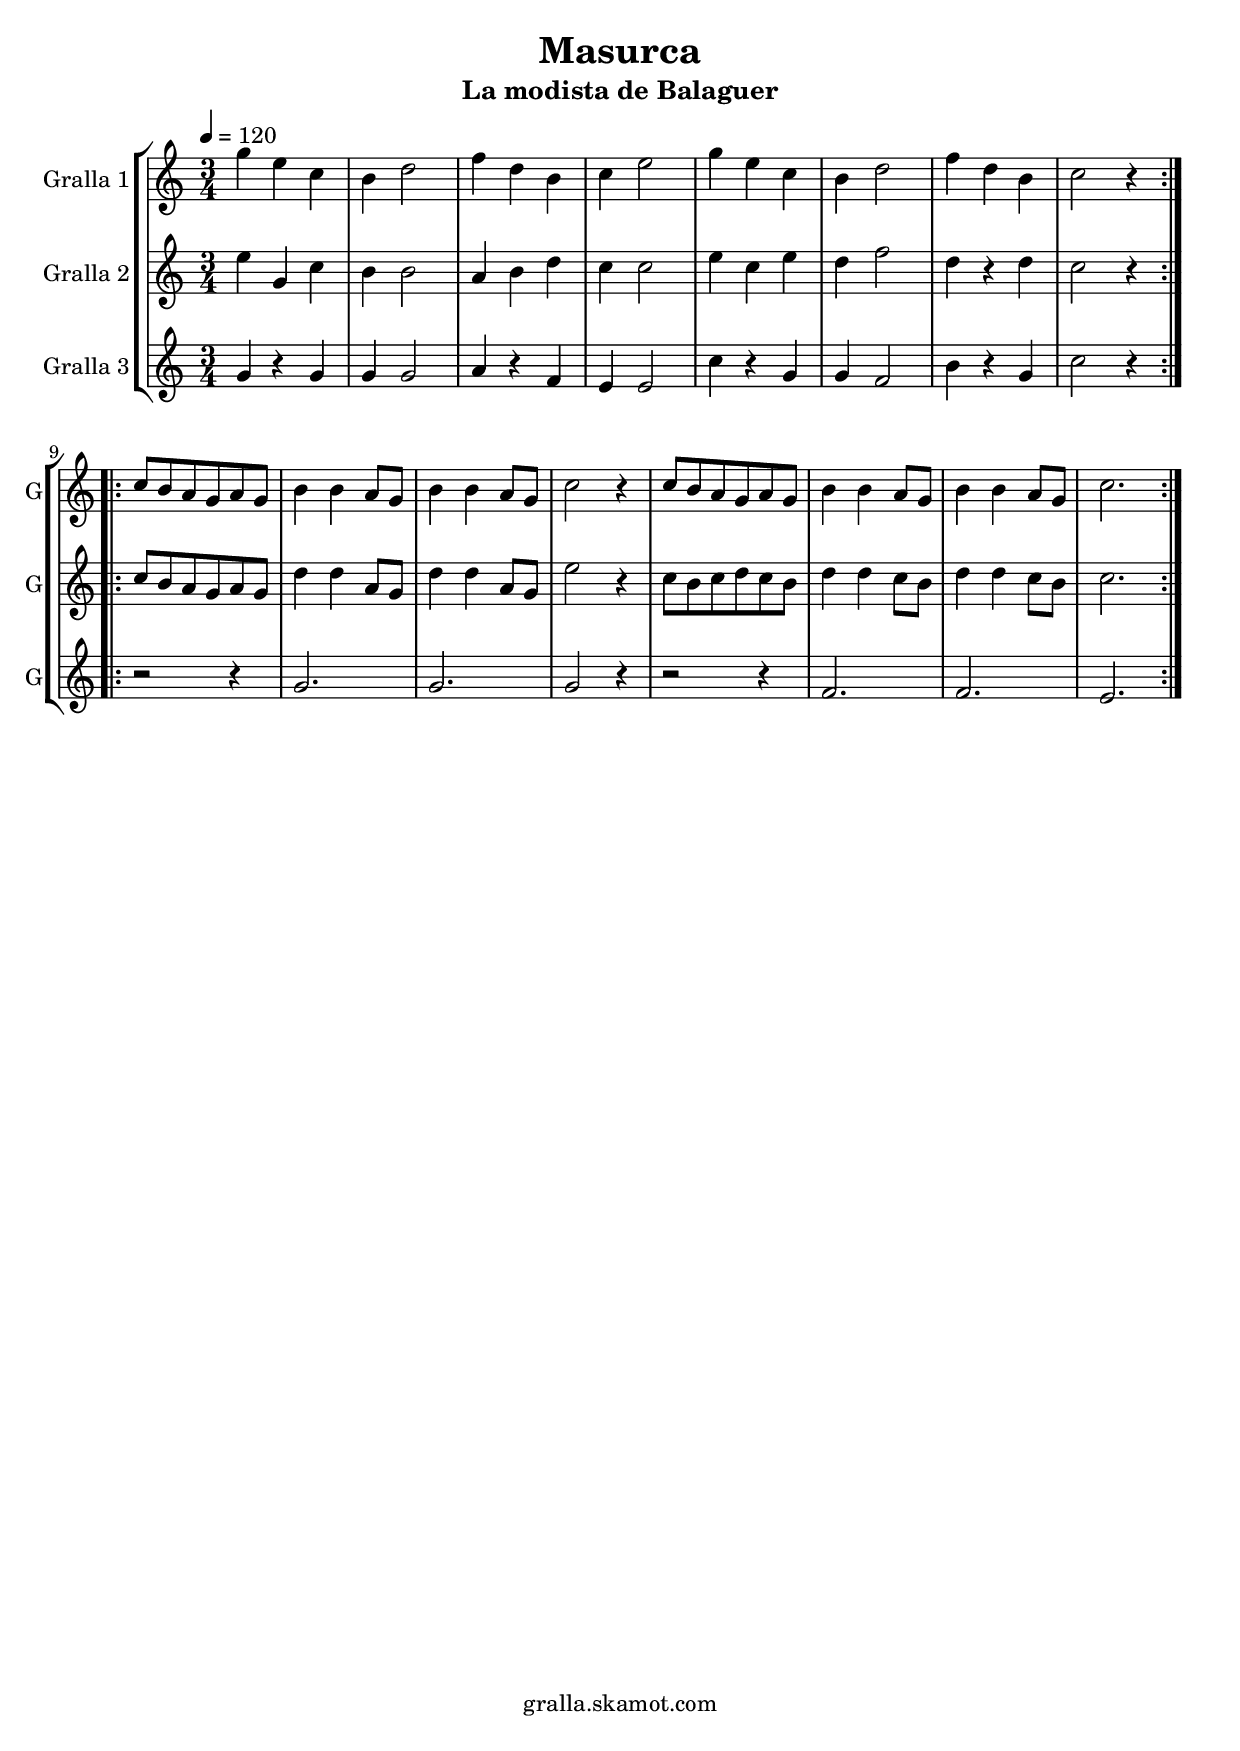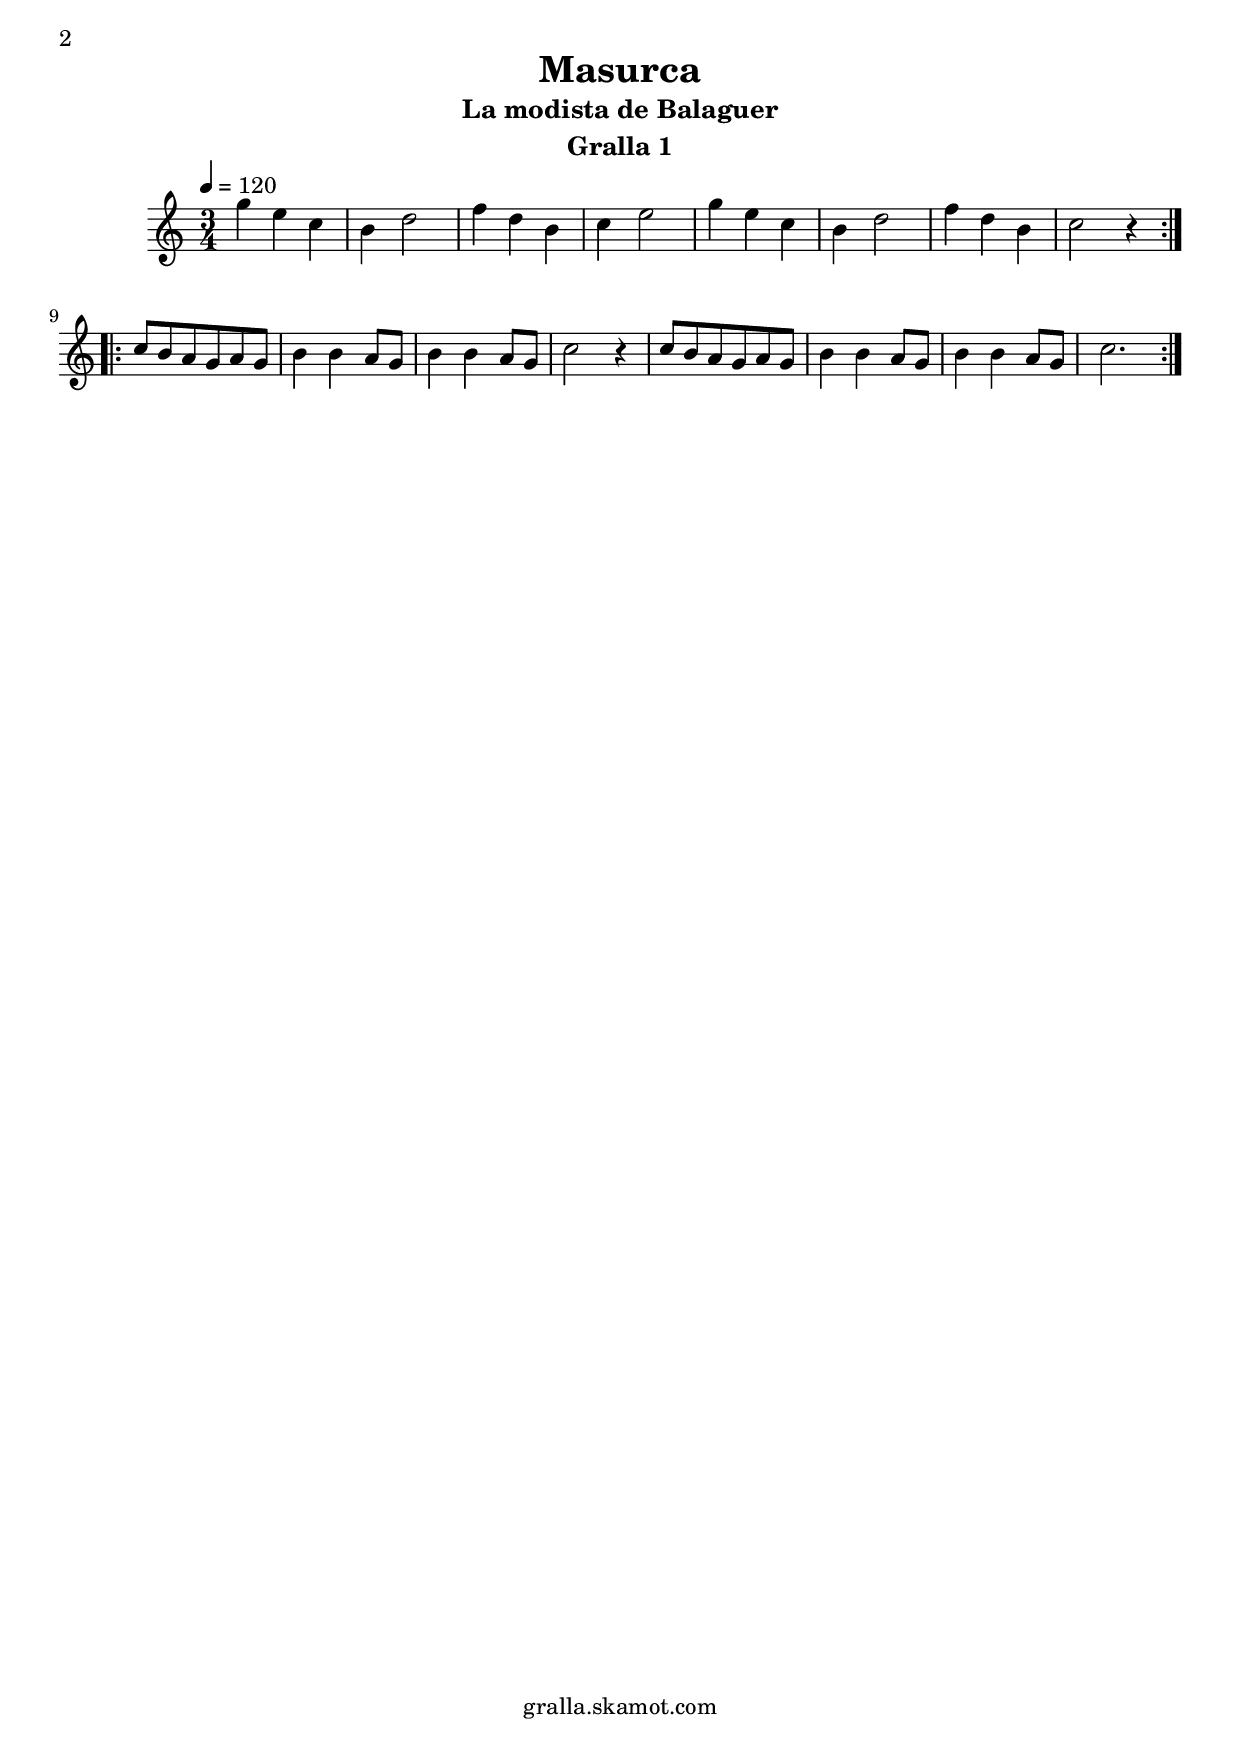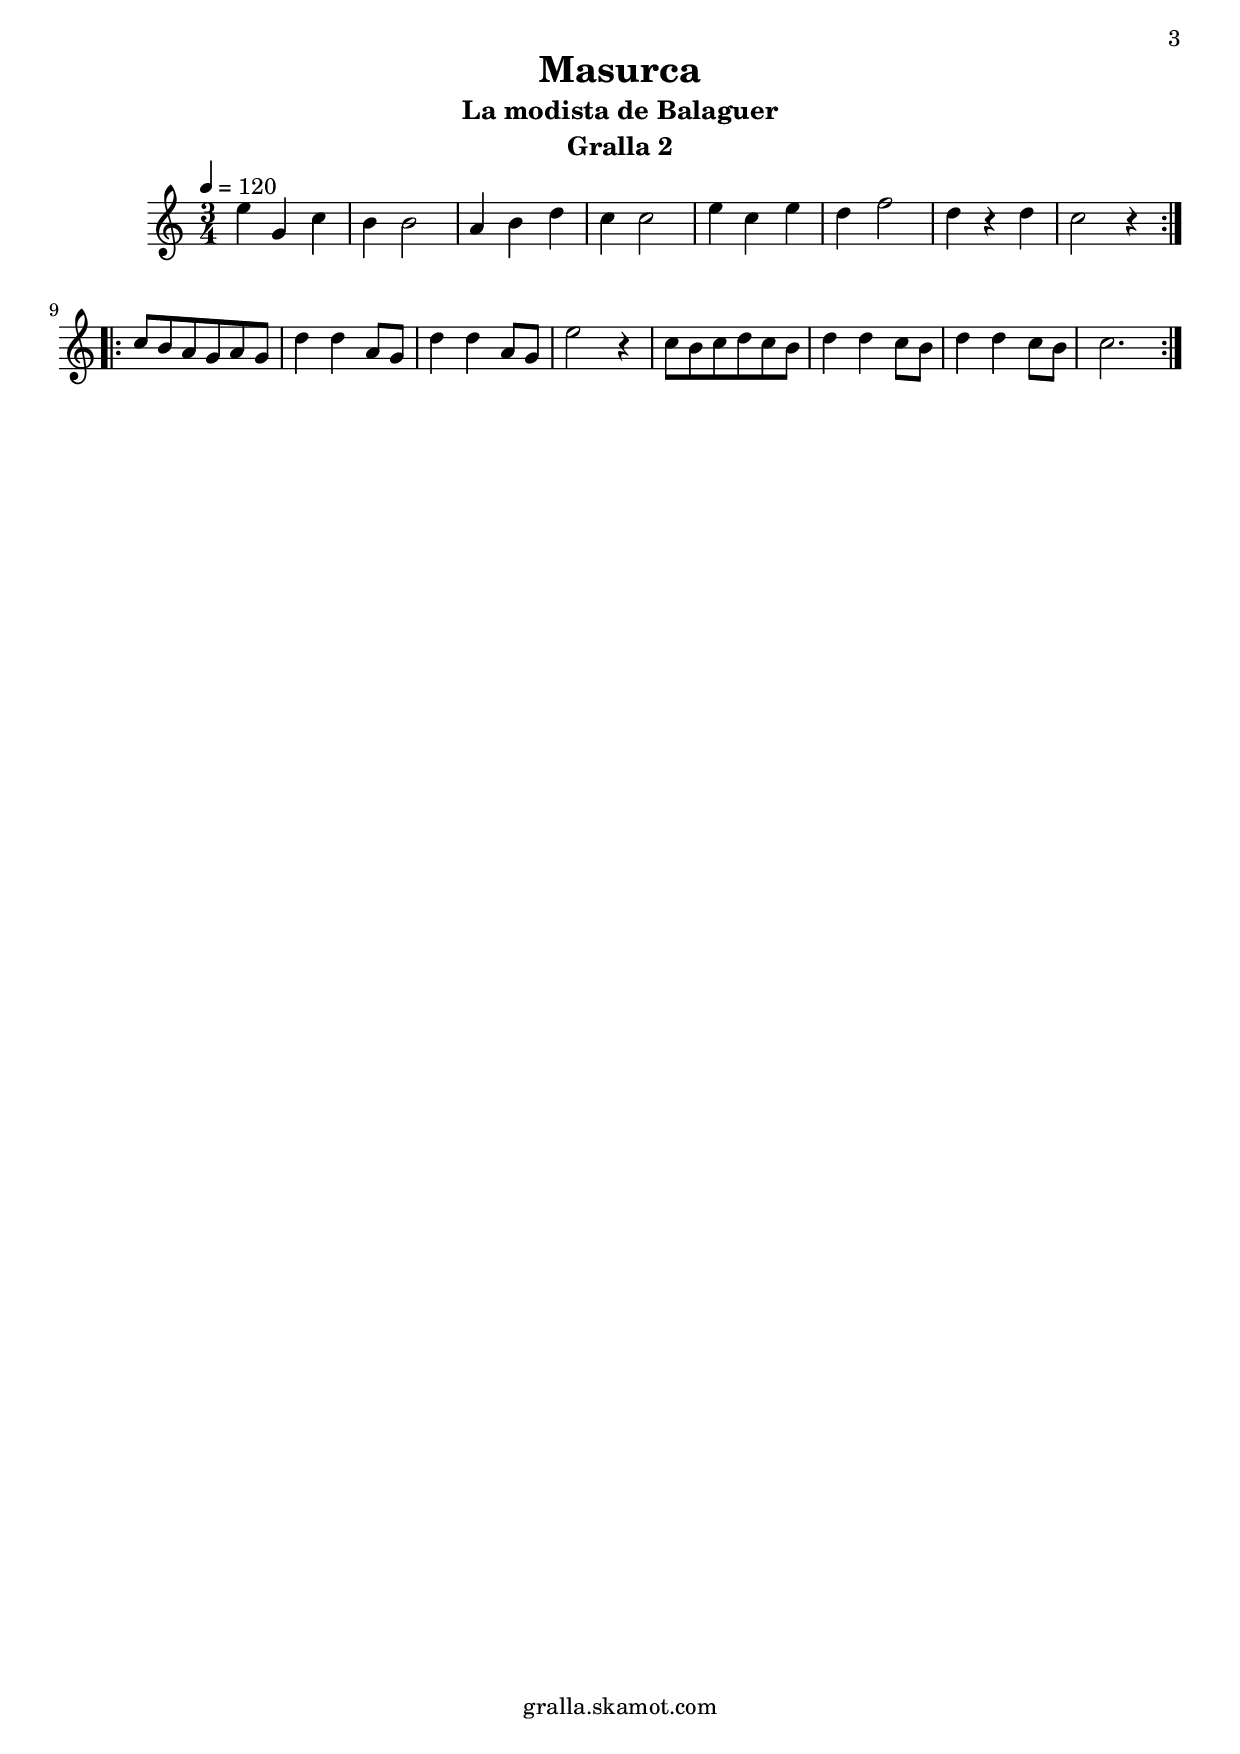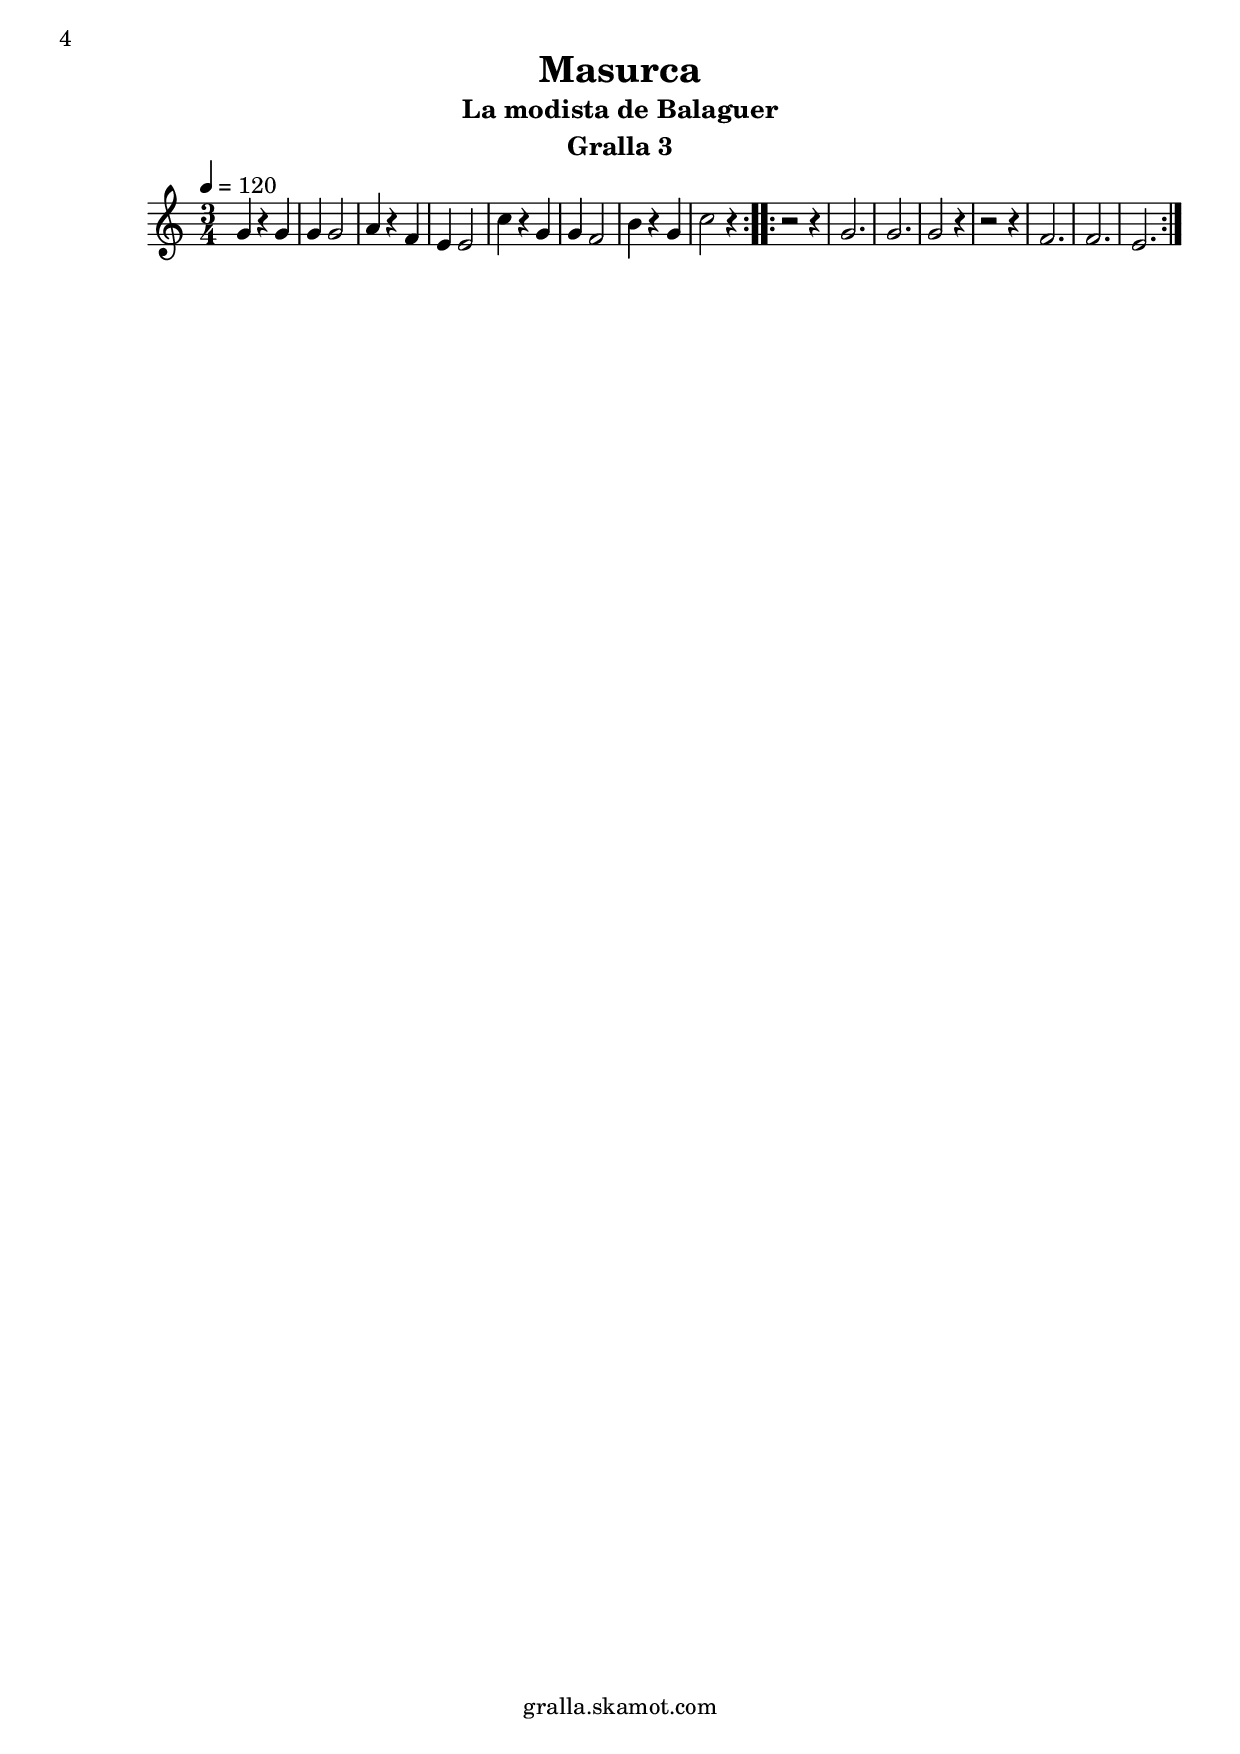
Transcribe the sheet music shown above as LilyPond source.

\version "2.16.2"

\header {
  dedication=""
  title="Masurca"
  subtitle="La modista de Balaguer"
  subsubtitle=""
  poet=""
  meter=""
  piece=""
  composer=""
  arranger=""
  opus=""
  instrument=""
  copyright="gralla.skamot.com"
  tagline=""
}

liniaroAa =
\relative g''
{
  \tempo 4=120
  \clef treble
  \key c \major
  \time 3/4
  \repeat volta 2 { g4 e c  |
  b4 d2  |
  f4 d b  |
  c4 e2  |
  %05
  g4 e c  |
  b4 d2  |
  f4 d b  |
  c2 r4  | }
  \repeat volta 2 { c8 b a g a g  |
  %10
  b4 b a8 g  |
  b4 b a8 g  |
  c2 r4  |
  c8 b a g a g  |
  b4 b a8 g  |
  %15
  b4 b a8 g  |
  c2.  | }
}

liniaroAb =
\relative e''
{
  \tempo 4=120
  \clef treble
  \key c \major
  \time 3/4
  \repeat volta 2 { e4 g, c  |
  b4 b2  |
  a4 b d  |
  c4 c2  |
  %05
  e4 c e  |
  d4 f2  |
  d4 r d  |
  c2 r4  | }
  \repeat volta 2 { c8 b a g a g  |
  %10
  d'4 d a8 g  |
  d'4 d a8 g  |
  e'2 r4  |
  c8 b c d c b  |
  d4 d c8 b  |
  %15
  d4 d c8 b  |
  c2.  | }
}

liniaroAc =
\relative g'
{
  \tempo 4=120
  \clef treble
  \key c \major
  \time 3/4
  \repeat volta 2 { g4 r g  |
  g4 g2  |
  a4 r f  |
  e4 e2  |
  %05
  c'4 r g  |
  g4 f2  |
  b4 r g  |
  c2 r4  | }
  \repeat volta 2 { r2 r4  |
  %10
  g2.  |
  g2.  |
  g2 r4  |
  r2 r4  |
  f2.  |
  %15
  f2.  |
  e2.  | }
}

\bookpart {
  \score {
    \new StaffGroup {
      \override Score.RehearsalMark.self-alignment-X = #LEFT
      <<
        \new Staff \with {instrumentName = #"Gralla 1" shortInstrumentName = #"G"} \liniaroAa
        \new Staff \with {instrumentName = #"Gralla 2" shortInstrumentName = #"G"} \liniaroAb
        \new Staff \with {instrumentName = #"Gralla 3" shortInstrumentName = #"G"} \liniaroAc
      >>
    }
    \layout {}
  }
  \score { \unfoldRepeats
    \new StaffGroup {
      \override Score.RehearsalMark.self-alignment-X = #LEFT
      <<
        \new Staff \with {instrumentName = #"Gralla 1" shortInstrumentName = #"G"} \liniaroAa
        \new Staff \with {instrumentName = #"Gralla 2" shortInstrumentName = #"G"} \liniaroAb
        \new Staff \with {instrumentName = #"Gralla 3" shortInstrumentName = #"G"} \liniaroAc
      >>
    }
    \midi {
      \set Staff.midiInstrument = "oboe"
      \set DrumStaff.midiInstrument = "drums"
    }
  }
}

\bookpart {
  \header {instrument="Gralla 1"}
  \score {
    \new StaffGroup {
      \override Score.RehearsalMark.self-alignment-X = #LEFT
      <<
        \new Staff \liniaroAa
      >>
    }
    \layout {}
  }
  \score { \unfoldRepeats
    \new StaffGroup {
      \override Score.RehearsalMark.self-alignment-X = #LEFT
      <<
        \new Staff \liniaroAa
      >>
    }
    \midi {
      \set Staff.midiInstrument = "oboe"
      \set DrumStaff.midiInstrument = "drums"
    }
  }
}

\bookpart {
  \header {instrument="Gralla 2"}
  \score {
    \new StaffGroup {
      \override Score.RehearsalMark.self-alignment-X = #LEFT
      <<
        \new Staff \liniaroAb
      >>
    }
    \layout {}
  }
  \score { \unfoldRepeats
    \new StaffGroup {
      \override Score.RehearsalMark.self-alignment-X = #LEFT
      <<
        \new Staff \liniaroAb
      >>
    }
    \midi {
      \set Staff.midiInstrument = "oboe"
      \set DrumStaff.midiInstrument = "drums"
    }
  }
}

\bookpart {
  \header {instrument="Gralla 3"}
  \score {
    \new StaffGroup {
      \override Score.RehearsalMark.self-alignment-X = #LEFT
      <<
        \new Staff \liniaroAc
      >>
    }
    \layout {}
  }
  \score { \unfoldRepeats
    \new StaffGroup {
      \override Score.RehearsalMark.self-alignment-X = #LEFT
      <<
        \new Staff \liniaroAc
      >>
    }
    \midi {
      \set Staff.midiInstrument = "oboe"
      \set DrumStaff.midiInstrument = "drums"
    }
  }
}

